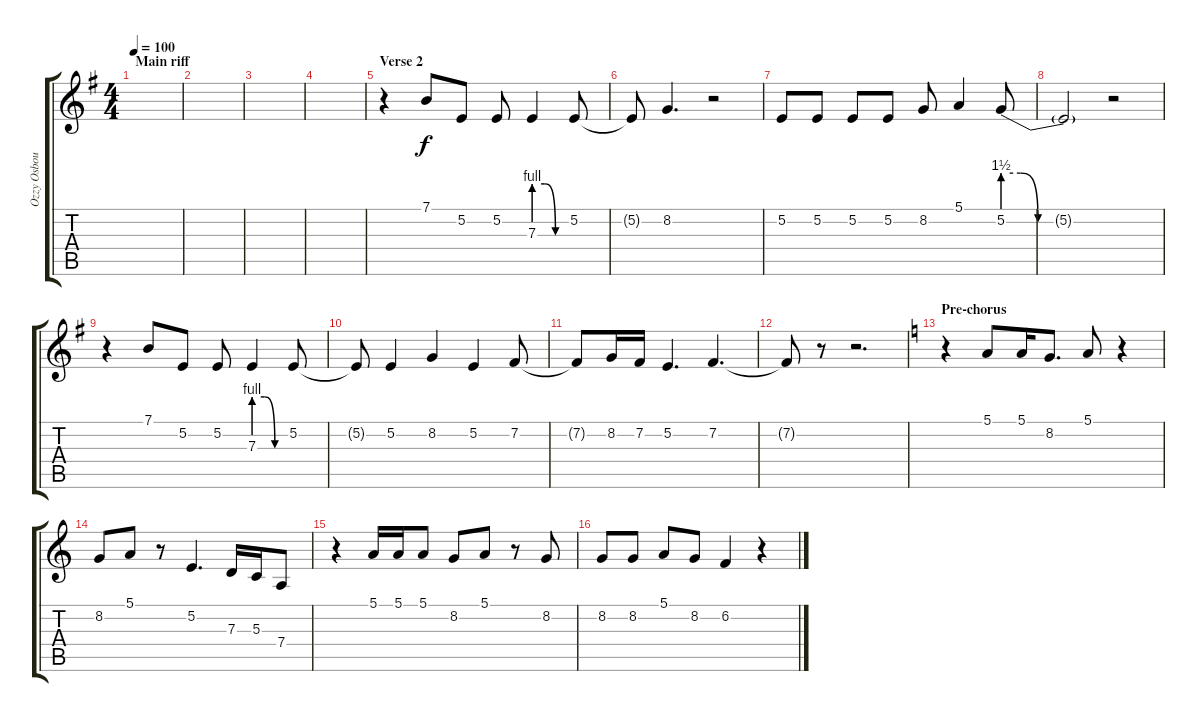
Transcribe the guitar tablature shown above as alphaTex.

\track ("Ozzy Osbourne" "Ozzy Osbou") {instrument lead2sawtooth}
\staff {score tabs}
\tuning (E4 B3 G3 D3 A2 E2) {hide}
\ts (4 4)
\section ("" "Main riff")
\tempo 100
\clef g2
\ks eminor
|
|
|
|
\section ("" "Verse 2")
r.4 7.1.8 5.2.8 5.2.8 7.3{be (custom 0 4 20 4 40 0 60 0)}.4 5.2.8 |
5.2{t}.8 8.2.4{d} r.2 |
5.2.8 5.2.8 5.2.8 5.2.8 8.2.8 5.1.4 5.2{be (custom 0 6 10 6 20 0 40 0 60 0)}.8 |
5.2{t}.2 r.2 |
r.4 7.1.8 5.2.8 5.2.8 7.3{be (custom 0 4 20 4 40 0 60 0)}.4 5.2.8 |
5.2{t}.8 5.2.4 8.2.4 5.2.4 7.2.8 |
7.2{t}.8 8.2.16 7.2.16 5.2.4{d} 7.2.4{d} |
7.2{t}.8 r.8 r.2{d} |
\section ("" "Pre-chorus")
\ks aminor
r.4 5.1.8 5.1.16 8.2.8{d} 5.1.8 r.4 |
8.2.8 5.1.8 r.8 5.2.4{d} 7.3.16 5.3.16 7.4.8 |
r.4 5.1.16 5.1.16 5.1.8 8.2.8 5.1.8 r.8 8.2.8 |
8.2.8 8.2.8 5.1.8 8.2.8 6.2.4 r.4
